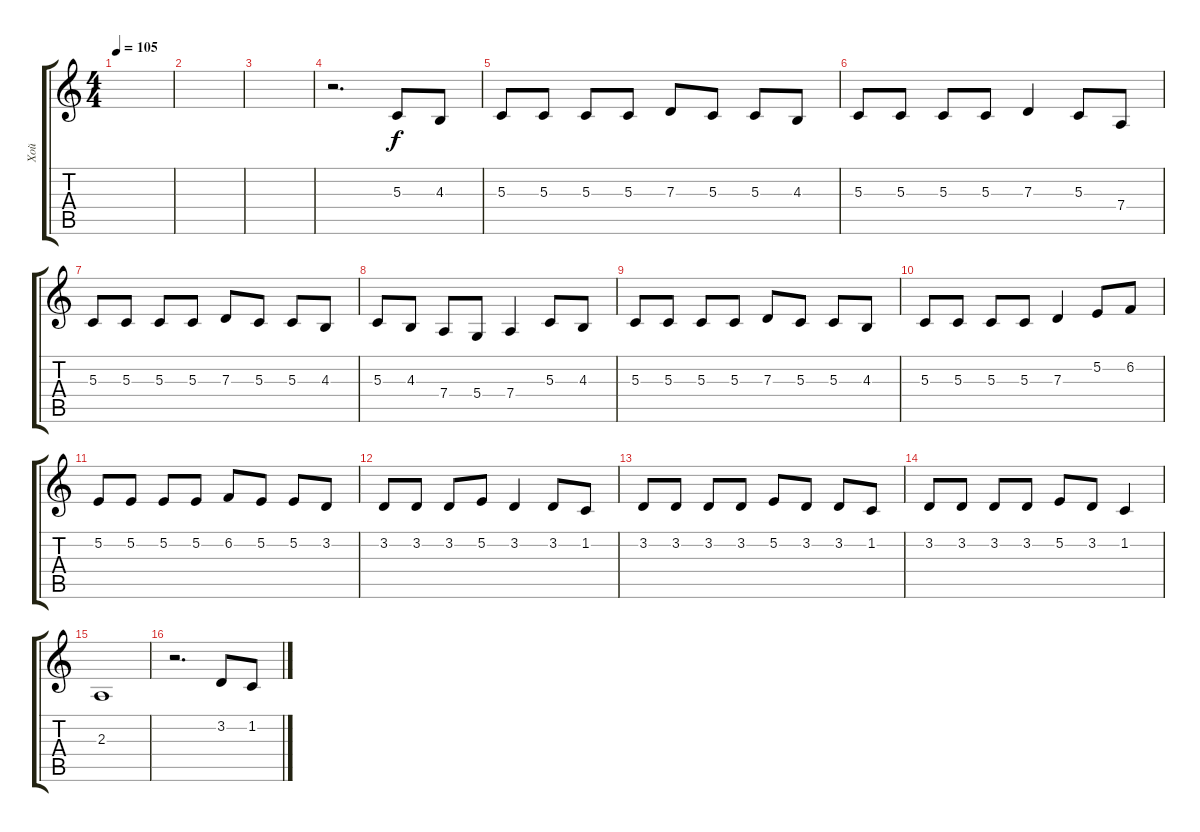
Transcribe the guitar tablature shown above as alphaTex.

\track ("Хой" "Хой") {instrument pad4choir}
\staff {score tabs}
\tuning (E4 B3 G3 D3 A2 E2) {hide}
\ts (4 4)
\tempo 105
\clef g2
\ks c
|
|
|
r.2{d} 5.3.8 4.3.8 |
5.3.8 5.3.8 5.3.8 5.3.8 7.3.8 5.3.8 5.3.8 4.3.8 |
5.3.8 5.3.8 5.3.8 5.3.8 7.3.4 5.3.8 7.4.8 |
5.3.8 5.3.8 5.3.8 5.3.8 7.3.8 5.3.8 5.3.8 4.3.8 |
5.3.8 4.3.8 7.4.8 5.4.8 7.4.4 5.3.8 4.3.8 |
5.3.8 5.3.8 5.3.8 5.3.8 7.3.8 5.3.8 5.3.8 4.3.8 |
5.3.8 5.3.8 5.3.8 5.3.8 7.3.4 5.2.8 6.2.8 |
5.2.8 5.2.8 5.2.8 5.2.8 6.2.8 5.2.8 5.2.8 3.2.8 |
3.2.8 3.2.8 3.2.8 5.2.8 3.2.4 3.2.8 1.2.8 |
3.2.8 3.2.8 3.2.8 3.2.8 5.2.8 3.2.8 3.2.8 1.2.8 |
3.2.8 3.2.8 3.2.8 3.2.8 5.2.8 3.2.8 1.2.4 |
2.3.1 |
r.2{d} 3.2.8 1.2.8
